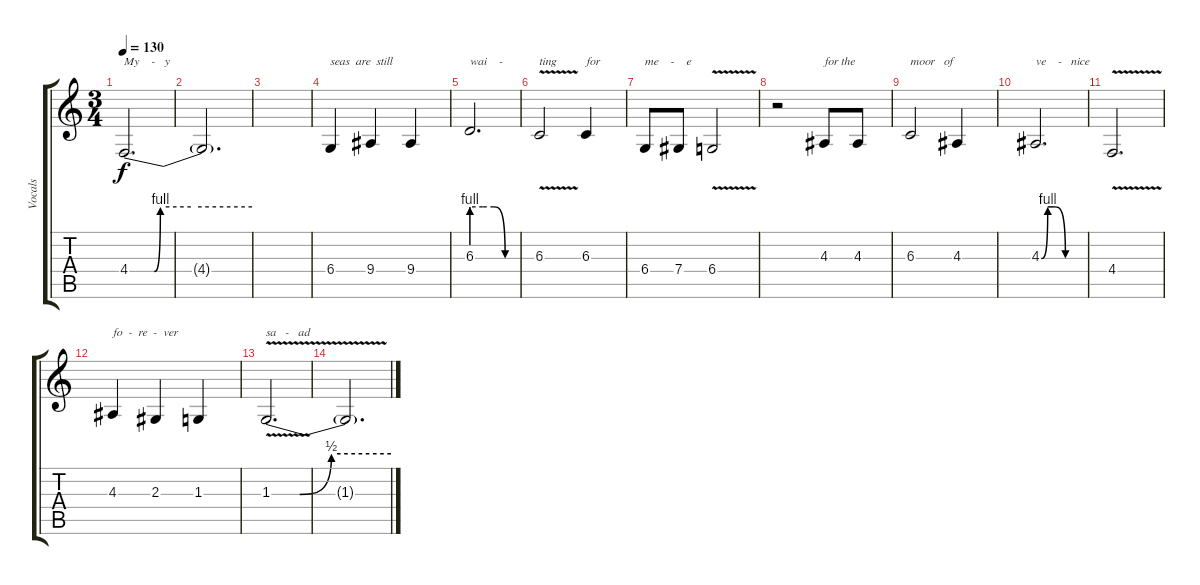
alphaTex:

\track ("Vocals" "Vocals") {instrument lead2sawtooth}
\staff {score tabs}
\tuning (Eb4 Bb3 Gb3 Db3 Ab2 Eb2) {hide}
\ts (3 4)
\tempo 130
\clef g2
\ks c
4.4{be (custom 0 0 12 0 15 4 30 4 60 4)}.2{d txt "My    -   y" dy f} |
4.4{t}.2{d} |
|
6.4.4{txt "seas  are  still"} 9.4.4 9.4.4 |
6.3{be (custom 0 4 15 4 30 4 45 0 60 0)}.2{d txt "wai    -"} |
6.3{v}.2{txt "ting"} 6.3.4{txt "for"} |
6.4.8{txt "me    -    e"} 7.4.8 6.4{v}.2 |
r.2 4.3.8{txt "for the"} 4.3.8 |
6.3.2{txt "moor   of"} 4.3.4 |
4.3{be (custom 0 0 9 4 19 4 34 0 60 0)}.2{d txt "ve    -   nice"} |
4.4{v}.2{d} |
4.3.4{txt "fo  -  re  -  ver"} 2.3.4 1.3.4 |
1.3{be (custom 0 0 14 0 30 2 60 2) v}.2{d txt "sa   -   ad"} |
1.3{t}.2{d}
